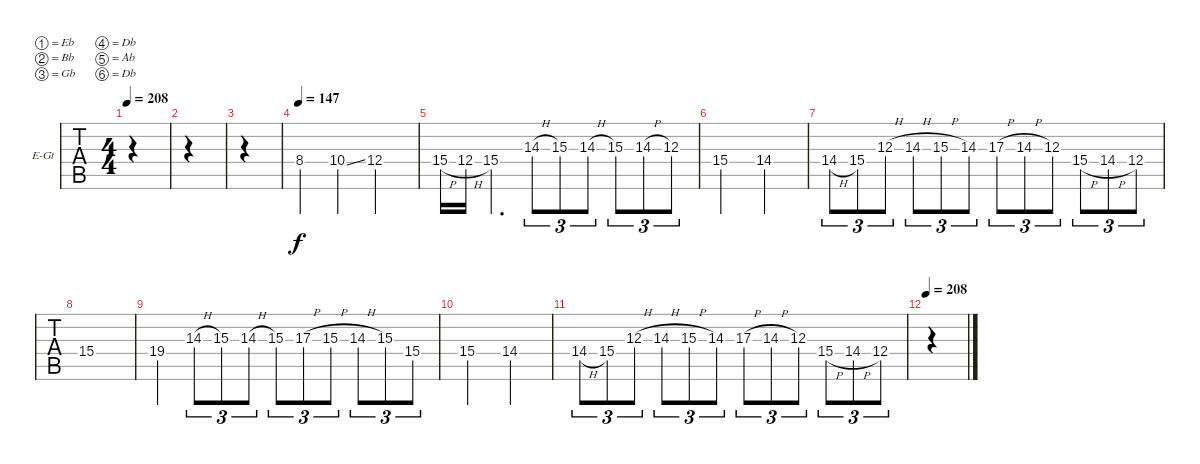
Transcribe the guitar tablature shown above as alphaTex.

\defaultSystemsLayout 4
\bracketExtendMode groupsimilarinstruments
\firstSystemTrackNameOrientation horizontal
\otherSystemsTrackNameOrientation horizontal
\track ("Guitar 4" "E-Gt") {instrument overdrivenguitar}
\staff {tabs}
\tuning (Eb4 Bb3 Gb3 Db3 Ab2 Db2)
\ts (4 4)
\tempo 208
\clef g2
\scale
0.333333
\ks c
|
\scale
0.333333 |
\scale
0.333333 |
\tempo 147
\scale
0.333333 8.4.4 10.4{ss}.4 12.4.2 |
\scale
0.333333 15.4{h}.16 12.4{h}.16 15.4.4{d} 14.3{h}.8{tu (3 2)} 15.3.8{tu (3 2)} 14.3{h}.8{tu (3 2)} 15.3.8{tu (3 2)} 14.3{h}.8{tu (3 2)} 12.3.8{tu (3 2)} |
\scale
0.333333 15.4.2 14.4.2 |
\scale
0.333333 14.4{h}.8{tu (3 2)} 15.4.8{tu (3 2)} 12.3{h}.8{tu (3 2)} 14.3{h}.8{tu (3 2)} 15.3{h}.8{tu (3 2)} 14.3.8{tu (3 2)} 17.3{h}.8{tu (3 2)} 14.3{h}.8{tu (3 2)} 12.3.8{tu (3 2)} 15.4{h}.8{tu (3 2)} 14.4{h}.8{tu (3 2)} 12.4.8{tu (3 2)} |
\scale
0.333333 15.4.1 |
\scale
0.333333 19.4.4 14.3{h}.8{tu (3 2)} 15.3.8{tu (3 2)} 14.3{h}.8{tu (3 2)} 15.3.8{tu (3 2)} 17.3{h}.8{tu (3 2)} 15.3{h}.8{tu (3 2)} 14.3{h}.8{tu (3 2)} 15.3.8{tu (3 2)} 15.4.8{tu (3 2)} |
\scale
0.333333 15.4.2 14.4.2 |
\scale
0.333333 14.4{h}.8{tu (3 2)} 15.4.8{tu (3 2)} 12.3{h}.8{tu (3 2)} 14.3{h}.8{tu (3 2)} 15.3{h}.8{tu (3 2)} 14.3.8{tu (3 2)} 17.3{h}.8{tu (3 2)} 14.3{h}.8{tu (3 2)} 12.3.8{tu (3 2)} 15.4{h}.8{tu (3 2)} 14.4{h}.8{tu (3 2)} 12.4.8{tu (3 2)} |
\tempo 208
\scale
0.333333 |
\scale
0.333333 |
\scale
0.333333 |
\scale
0.333333 |
\scale
0.333333
